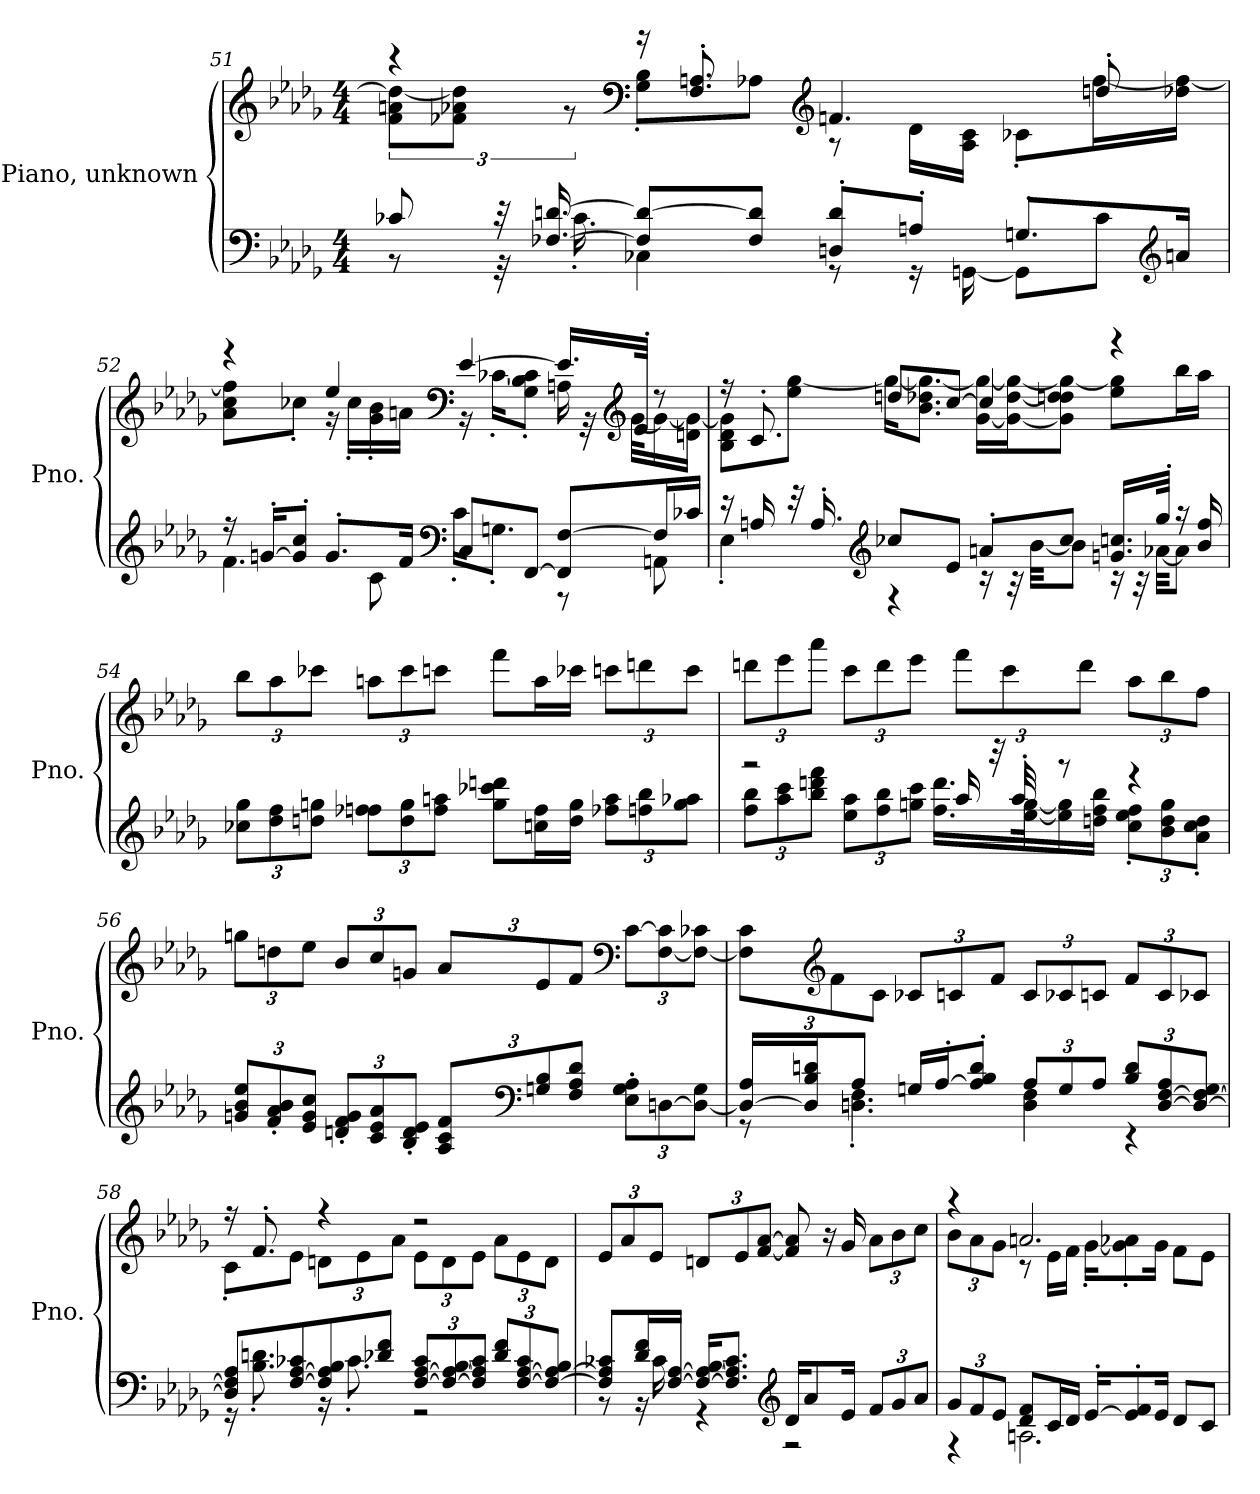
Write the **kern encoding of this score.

**kern	**kern
*part1	*part1
*staff2	*staff1
*I"Piano, unknown	*
*I'Pno.	*
!!LO:LB:g=z
*clefF4	*clefG2
*k[b-e-a-d-g-]	*k[b-e-a-d-g-]
*M4/4	*M4/4
=51	=51
*^	*^
8c-X/	8r	4r	12f\ 12an\ 12dd\_L
.	.	.	12f-X\ 12a-X\ 12dd\]J
32r	32r	.	.
[16.F-X/ [16.dn/	16.c-'\	.	.
.	.	.	12r
*	*	*clefF4	*
8F-/] 8d/_L	4C-X\	16r	8G-\' 8B-\'L
.	.	8.F/' 8.An/'	.
8F-/ 8d/]J	.	.	8A-X\J
*	*	*clefG2	*
8Dn/' 8d/'L	8r	4.fn/	8r
8An'/J	16r	.	16d-\LL
.	[16GGn\	.	16A-\ 16c\JJ
8.Gn'/L	8GG\L]	.	8c-X'\L
.	8c-\J	8ddn'/	[16ff\L
*clefG2	*	*	*
16an/Jk	.	.	16dd-X\ 16ff\_JJ
!!LO:LB:g=z	!!
=52	=52	=52	=52
16r	4.f\	4r	8a-\ 8cc\ 8ff\]L
[16gn'/KL	.	.	.
8g/]' 8cc/'J	.	.	8cc-X'\J
8.g'/L	.	4ee-/	16r
.	.	.	16cc-'\LL
.	8c\	.	16g-\' 16b-\'
16f/Jk	.	.	16an\JJ
*clefF4	*	*clefF4	*
8C/L	16c'\KL	[4e-/	16r
.	8.Gn'\J	.	[16c-X'\KL
[8FF/J	.	.	8G-\' 8B-\' 8c-\]'J
8FF/] [8F/L	8r	16.e-/LL]	16An\
.	.	.	32r
*	*	*clefG2	*
.	.	32e-'/JJk	[32g-\KLL
16F/L]	8AAn\	8r	16g-\_
16c-X/JJ	.	.	16dn\ 16g-\_JJ
!!LO:LB:g=z	!!
=53	=53	=53	=53
16r	4E-'\	16r	8B-\ 8d-\ 8g-\]L
16An/	.	8.c'/	.
32r	.	.	8ee-\ [8gg-\J
16.A'/	.	.	.
*clefG2	*	*	*
8cc-X/L	4r	8ddn/L	16gg-\KL_
.	.	.	8.b-\ 8.dd-X\ 8.gg-\_J
8e-/J	.	[8cc/J	.
8an'/L	16r	4cc/]	[16g-\ 16gg-\_LL
.	32r	.	16g-\_ [16dd-\ 16gg-\_J
.	[32b-\KKL	.	.
8cc-/J	8b-\J]	.	8g-\] 8dd-\] 8ddn\ 8gg-\_J
16.gn/ 16.ccn/LL	16r	4r	8ee-\ 8gg-\]L
.	32r	.	.
32gg-'/JJk	[32a-X\KKL	.	.
16r	8a-\J]	.	16bb-\L
16b-/ 16ff/	.	.	16aa-\JJ
*v	*v	*	*
*	*v	*v
!!LO:LB:g=z
=54	=54
*Xbrackettup	*Xbrackettup
12cc-X\ 12gg-\L	12bb-\L
12dd-\ 12ff\	12aa-\
12ddn\ 12ggn\J	12ccc-X\J
12ff-X\ 12ffn\L	12aan\L
12dd\ 12gg\	12ccc-\
12ff\ 12aan\J	12cccn\J
8gg\ 8ccc-X\ 8dddn\L	8fff\L
16ccn\ 16ff\L	16aa\L
16dd\ 16gg\JJ	16ccc-X\JJ
12ff-X\ 12aa\L	12cccn\L
12ffn\ 12bb-\	12dddn\
12gg\ 12aa-X\J	12ccc\J
!!LO:LB:g=z
=55	=55
*^	*
2r	12ff\ 12bb-\L	12dddn\L
.	12aa-\ 12ccc\	12eee-\
.	12bb-\ 12dddn\ 12fff\J	12aaa-\J
.	12ee-\ 12aa-\L	12ccc\L
.	12ff\ 12bb-\	12ddd\
.	12ggn\ 12ccc\J	12eee-\J
16aa-/	16.ff\ 16.ddd\LL	12fff\L
32r	.	.
.	.	12ccc\
32aa-'/	[32ee-\ [32gg\K	.
8r	16ee-\] 16gg\]	.
.	.	12ddd\J
.	16ddn\ 16ff\ 16bb-\JJ	.
4r	12cc\' 12ee-\' 12ff\'L	12aa-\L
.	12b-\ 12dd\ 12gg\	12bb-\
.	12a-\' 12cc\' 12dd\'J	12ff\J
*v	*v	*
!!LO:PB:g=z
=56	=56
12gn/ 12b-/ 12ee-/L	12ggn\L
12f/' 12a-/' 12b-/'	12ddn\
12e-/ 12g/ 12cc/J	12ee-\J
12dn/' 12f/' 12g/'L	12b-/L
12c/ 12e-/ 12a-/	12cc/
12B-/' 12d/' 12e-/'J	12gn/J
12A-/ 12c/ 12f/L	12a-/L
*clefF4	*
12Gn/ 12B-/	12e-/
12F/ 12A-/ 12d/J	12f/J
*	*clefF4
12E-\' 12G\' 12A-\'L	[12c\L
[12Dn\	[12F\ 12c\]
12D\_ 12G\J	12F\_ 12c-X\J
=57	=57
*^	*
16D/_ 16A-/LL	8r	12F\] 12c\L
16D/] 16B-/ 16dn/J	.	.
*	*	*clefG2
.	.	12f\
8A-/J	4.Dn\' 4.F\'	.
.	.	12c\J
16Gn/LL	.	12c-X/L
[16A-'/J	.	.
.	.	12cn/
8A-/]' 8B-/' 8d/'J	.	.
.	.	12f/J
12A-/L	4D\ 4F\	12c/L
12G/	.	12c-X/
12A-/J	.	12cn/J
12B-/ 12d/L	4r	12f/L
[12D/ [12F/ 12A-/	.	12c/
12D/_ 12F/_ 12G/J	.	12c-X/J
!!LO:LB:g=z
=58	=58	=58
*	*	*^
8D/] 8F/] 8A-/L	16r	16r	8c'\L
.	8.B-\' 8.dn\'	8.f'/	.
[8F/ [8A-/ 8c-X/	.	.	8e-\J
8F/] 8A-/] 8B-/	16r	4r	12dn\L
.	8.c-'\	.	.
.	.	.	12e-\
8d-X/ 8f/J	.	.	.
.	.	.	12a-\J
[12F/ [12A-/ 12c-/L	2r	2r	12e-\L
12F/_ 12A-/_ 12B-/	.	.	12d\
12F/] 12A-/] 12c-/J	.	.	12e-\J
12d-/ 12f/L	.	.	12a-\L
[12F/ [12A-/ 12c-/	.	.	12e-\
12F/_ 12A-/_ 12B-/J	.	.	12d\J
*	*	*v	*v
=59	=59	=59
8F/] 8A-/] 8c-X/L	8r	12e-/L
.	.	12a-/
16d-/ 16f/L	16r	.
.	.	12e-/J
[16F/ [16A-/JJ	16c-\	.
16F/_ 16A-/_ 16B-/KL	4r	12dn/L
8.F/] 8.A-/] 8.c-/J	.	.
.	.	12e-/
.	.	[12f/ [12a-/J
*clefG2	*	*
16d-/KL	2r	8f/] 8a-/]
8a-/	.	.
.	.	16r
16e-/Jk	.	16g-/
12f/L	.	12a-\L
12g-/	.	12b-\
12a-/J	.	12cc\J
!!LO:LB:g=z
=60	=60	=60
*	*	*^
12g-/L	4r	4r	12b-\L
12f/	.	.	12a-\
12e-/J	.	.	12g-\J
8d-/ 8f/L	2.An\	2.an/	8r
16c/L	.	.	16e-\LL
16d-/JJ	.	.	16f\JJ
[16e-'/KL	.	.	[16g-'\KL
8e-/]' 8f/'	.	.	8g-\]' 8a-X\'
16e-/Jk	.	.	16g-\Jk
8d-/L	.	.	8f\L
8c/J	.	.	8e-\J
*v	*v	*	*
*	*v	*v
=	=
*-	*-
